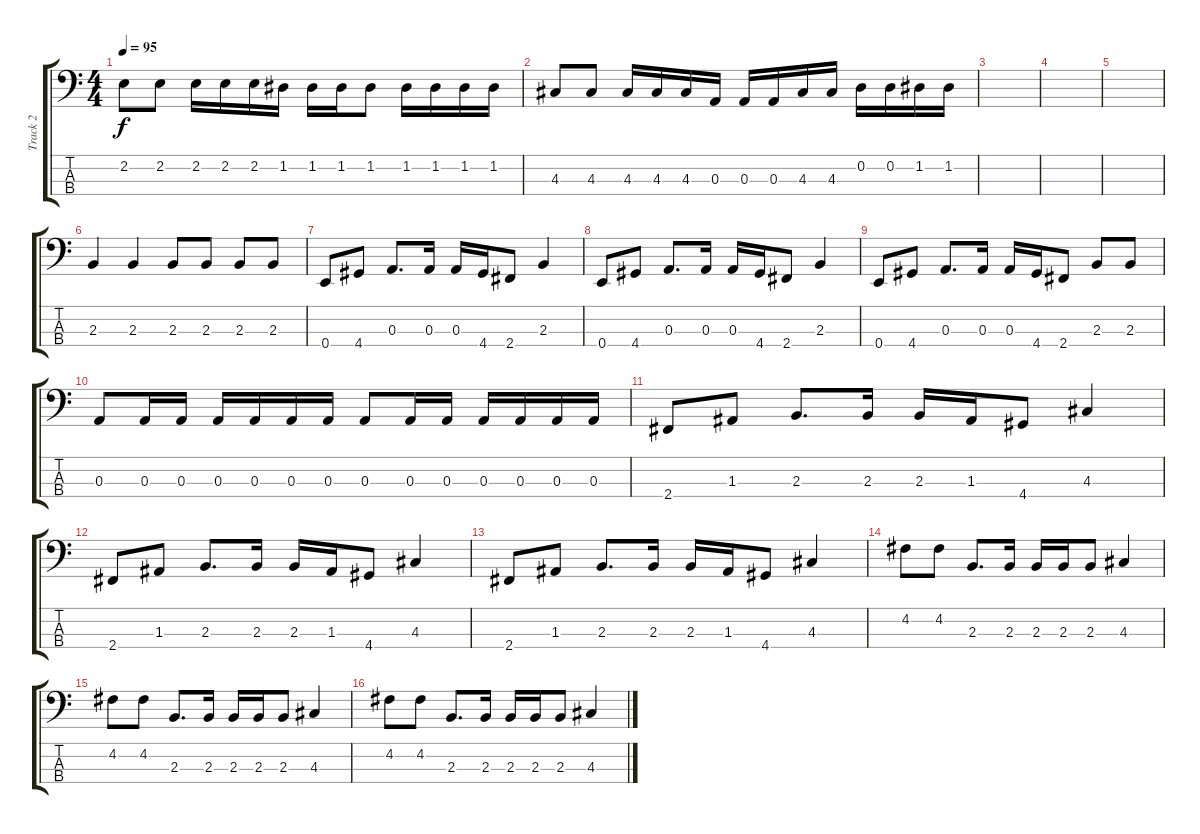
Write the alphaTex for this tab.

\track ("Track 2" "Track 2") {instrument electricbassfinger}
\staff {score tabs}
\tuning (G2 D2 A1 E1) {hide}
\ts (4 4)
\tempo 95
\clef f4
\ks c
2.2.8{dy f} 2.2.8 2.2.16 2.2.16 2.2.16 1.2.16 1.2.16 1.2.16 1.2.8 1.2.16 1.2.16 1.2.16 1.2.16 |
4.3.8 4.3.8 4.3.16 4.3.16 4.3.16 0.3.16 0.3.16 0.3.16 4.3.16 4.3.16 0.2.16 0.2.16 1.2.16 1.2.16 |
|
|
|
2.3.4 2.3.4 2.3.8 2.3.8 2.3.8 2.3.8 |
0.4.8 4.4.8 0.3.8{d} 0.3.16 0.3.16 4.4.16 2.4.8 2.3.4 |
0.4.8 4.4.8 0.3.8{d} 0.3.16 0.3.16 4.4.16 2.4.8 2.3.4 |
0.4.8 4.4.8 0.3.8{d} 0.3.16 0.3.16 4.4.16 2.4.8 2.3.8 2.3.8 |
0.3.8 0.3.16 0.3.16 0.3.16 0.3.16 0.3.16 0.3.16 0.3.8 0.3.16 0.3.16 0.3.16 0.3.16 0.3.16 0.3.16 |
2.4.8 1.3.8 2.3.8{d} 2.3.16 2.3.16 1.3.16 4.4.8 4.3.4 |
2.4.8 1.3.8 2.3.8{d} 2.3.16 2.3.16 1.3.16 4.4.8 4.3.4 |
2.4.8 1.3.8 2.3.8{d} 2.3.16 2.3.16 1.3.16 4.4.8 4.3.4 |
4.2.8 4.2.8 2.3.8{d} 2.3.16 2.3.16 2.3.16 2.3.8 4.3.4 |
4.2.8 4.2.8 2.3.8{d} 2.3.16 2.3.16 2.3.16 2.3.8 4.3.4 |
4.2.8 4.2.8 2.3.8{d} 2.3.16 2.3.16 2.3.16 2.3.8 4.3.4
